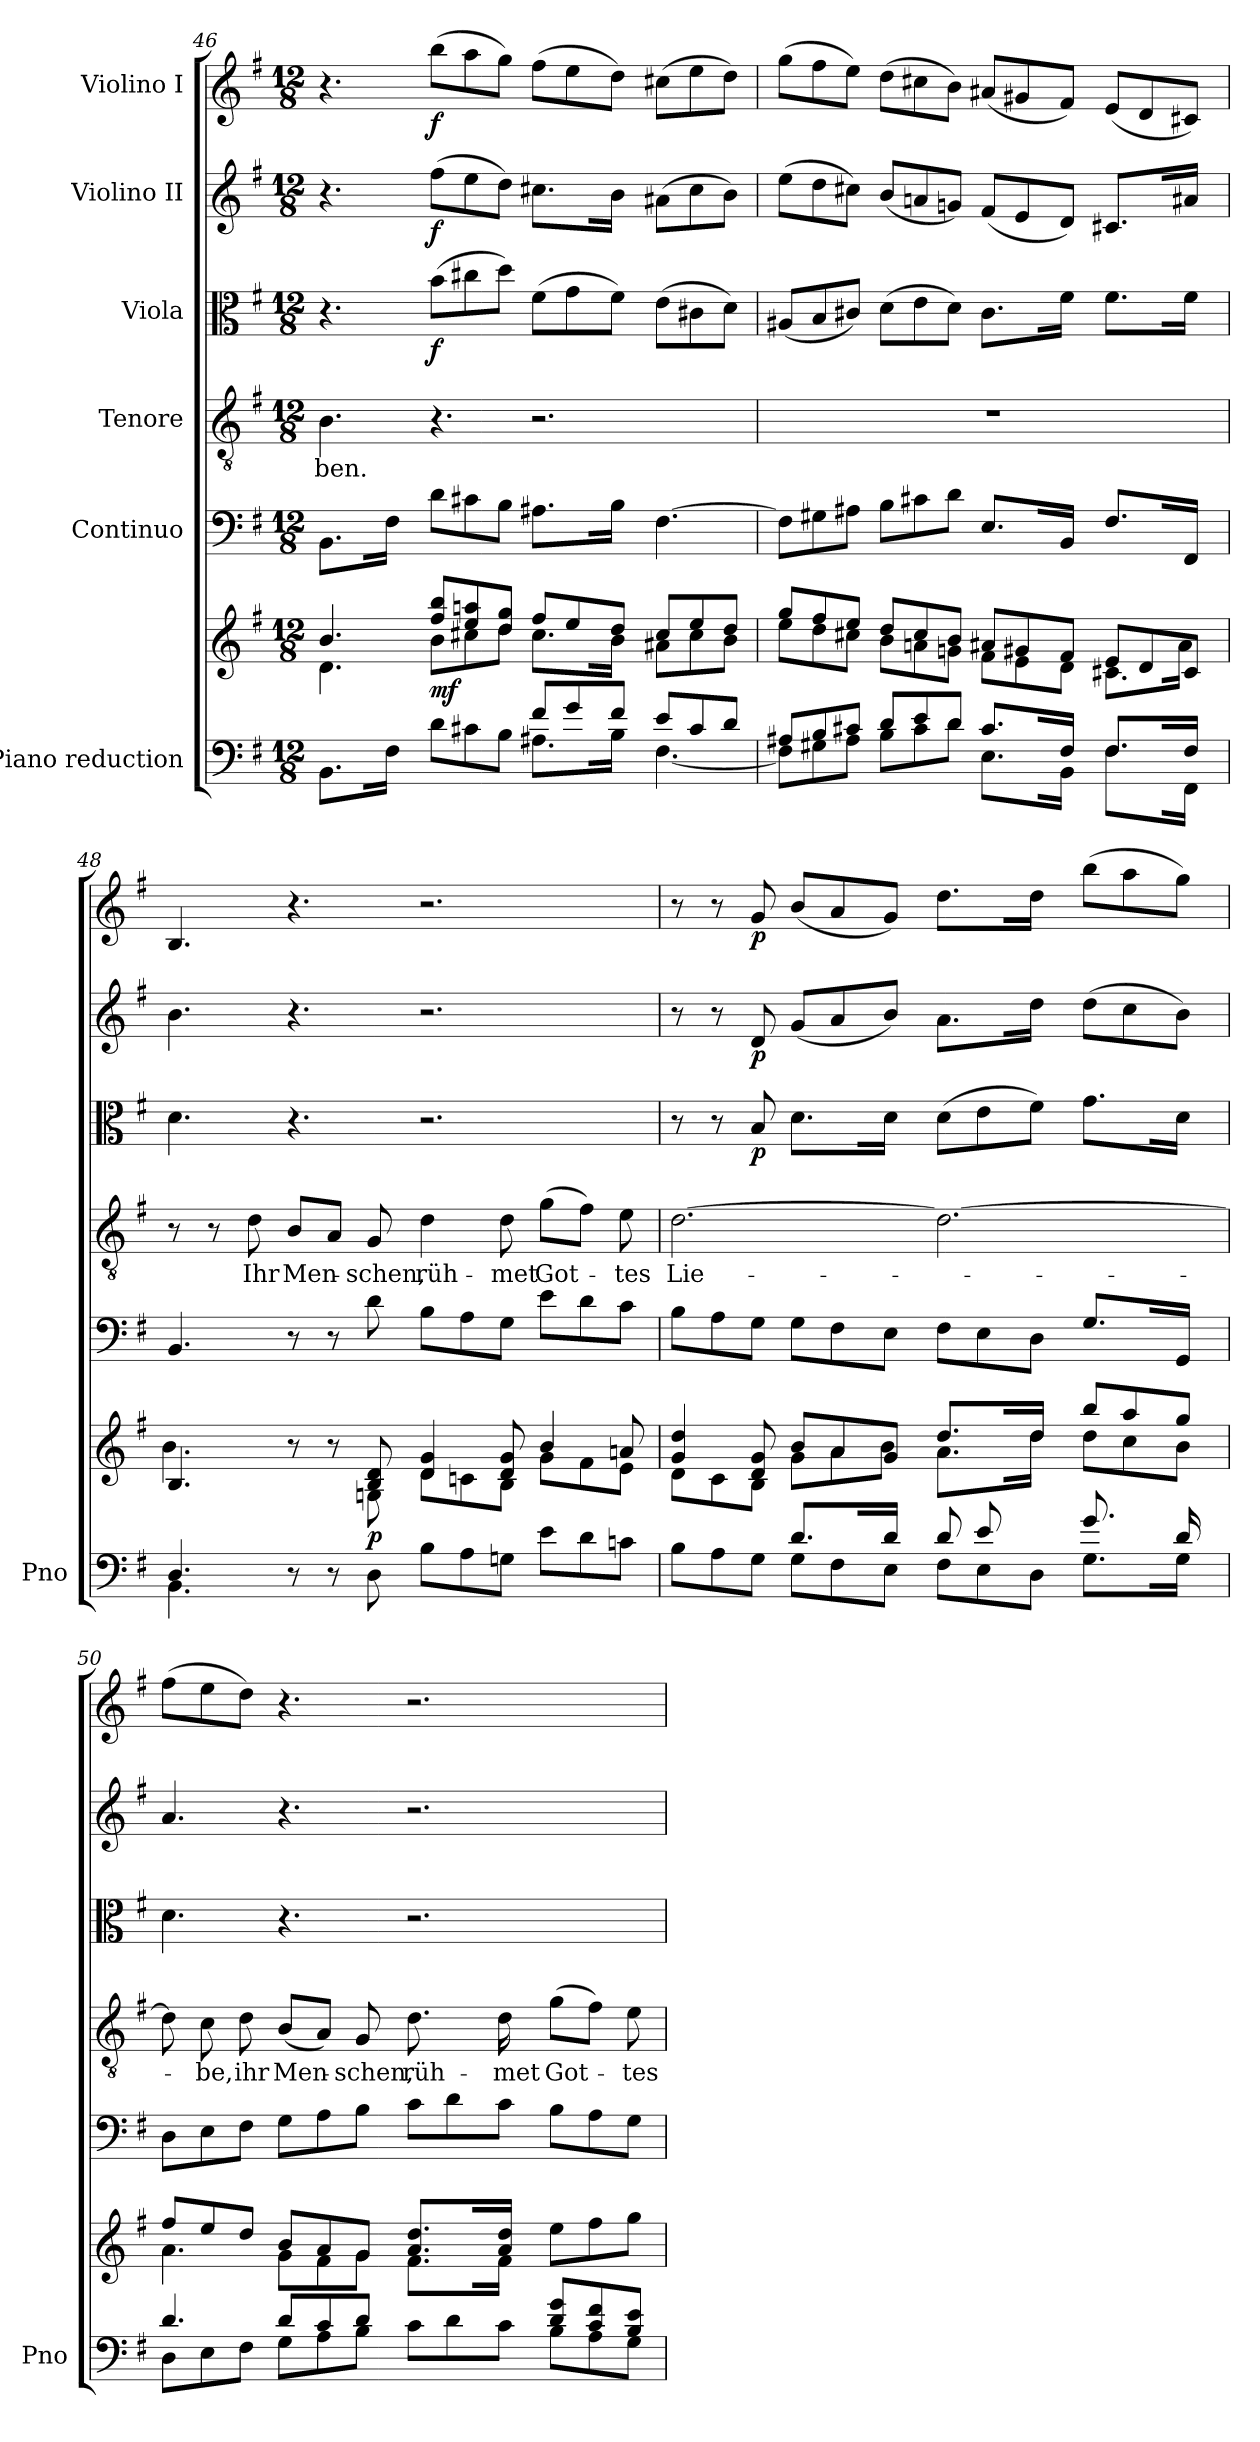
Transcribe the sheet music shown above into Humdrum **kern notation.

**kern	**kern	**dynam	**kern	**kern	**text	**kern	**dynam	**kern	**dynam	**kern	**dynam
*part6	*part6	*part6	*part5	*part4	*part4	*part3	*part3	*part2	*part2	*part1	*part1
*staff7	*staff6	*staff6/7	*staff5	*staff4	*staff4	*staff3	*staff3	*staff2	*staff2	*staff1	*staff1
*I"Piano reduction	*	*	*I"Continuo	*I"Tenore	*	*I"Viola	*	*I"Violino II	*	*I"Violino I	*
*I'Pno	*	*	*	*	*	*	*	*	*	*	*
!!LO:LB:g=z
*clefF4	*clefG2	*	*clefF4	*clefGv2	*	*clefC3	*	*clefG2	*	*clefG2	*
*k[f#]	*k[f#]	*	*k[f#]	*k[f#]	*	*k[f#]	*	*k[f#]	*	*k[f#]	*
*M12/8	*M12/8	*	*M12/8	*M12/8	*	*M12/8	*	*M12/8	*	*M12/8	*
=46	=46	=46	=46	=46	=46	=46	=46	=46	=46	=46	=46
*^	*^	*	*	*	*	*	*	*	*	*	*
!	!	!	!	!	!	!	!LO:LY:b	!	!	!	!	!	!
4.ryy	8.BB\L	4.b/	4.d\	.	8.BB\L	4.B\	-ben.	4.r	.	4.r	.	4.r	.
.	16rddyy	.	.	.	16rAyy	.	.	.	.	.	.	.	.
.	16F#\Jk	.	.	.	16F#\Jk	.	.	.	.	.	.	.	.
.	16ryy	.	.	.	16ryy	.	.	.	.	.	.	.	.
!	!	!	!	!LO:DY:b	!	!	!	!	!LO:DY:b	!	!LO:DY:b	!	!LO:DY:b
4.ryy	8d\L	8ff#/ 8bb/L	8b\L	mf	8d\L	4.r	.	(>8b\L	f	(>8ff#\L	f	(>8bb\L	f
.	8c#X\	8ee/ 8aan/	8cc#X\	.	8c#X\	.	.	8cc#X\	.	8ee\	.	8aa\	.
.	8B\J	8dd/ 8gg/J	8dd\J	.	8B\J	.	.	8dd\J)	.	8dd\J)	.	8gg\J)	.
8f#/L	8.A#X\L	8ff#/L	8.cc#\L	.	8.A#X\L	2.r	.	(>8f#\L	.	8.cc#X\L	.	(>8ff#\L	.
8g/	.	8ee/	.	.	.	.	.	8g\	.	.	.	8ee\	.
.	16rffyy	.	16reeeyy	.	16rcyy	.	.	.	.	16rddyy	.	.	.
8f#/J	16B\Jk	8dd/J	16b\Jk	.	16B\Jk	.	.	8f#\J)	.	16b\Jk	.	8dd\J)	.
.	16ryy	.	16ryy	.	16ryy	.	.	.	.	16ryy	.	.	.
8e/L	[4.F#\	8cc#/L	8a#X\L	.	[4.F#\	.	.	(>8e\L	.	(>8a#X\L	.	(>8cc#X\L	.
8c#/	.	8ee/	8cc#\	.	.	.	.	8c#X\	.	8cc#\	.	8ee\	.
8d/J	.	8dd/J	8b\J	.	.	.	.	8d\J)	.	8b\J)	.	8dd\J)	.
=47	=47	=47	=47	=47	=47	=47	=47	=47	=47	=47	=47	=47	=47
8A#X/L	8F#\L]	8gg/L	8ee\L	.	8F#\L]	1.r	.	(<8A#X/L	.	(>8ee\L	.	(>8gg\L	.
8B/	8G#X\	8ff#/	8dd\	.	8G#X\	.	.	8B/	.	8dd\	.	8ff#\	.
8c#X/J	8A#\J	8ee/J	8cc#X\J	.	8A#X\J	.	.	8c#X/J)	.	8cc#X\J)	.	8ee\J)	.
8d/L	8B\L	8dd/L	8b\L	.	8B\L	.	.	(>8d\L	.	(<8b/L	.	(>8dd\L	.
8e/	8c#\	8cc#/	8an\	.	8c#X\	.	.	8e\	.	8an/	.	8cc#X\	.
8d/J	8d\J	8b/J	8gn\J	.	8d\J	.	.	8d\J)	.	8gn/J)	.	8b\J)	.
8.c#/L	8.E\L	8a#X/L	8f#\L	.	8.E/L	.	.	8.c#\L	.	(<8f#/L	.	(<8a#X/L	.
.	.	8g#X/	8e\	.	.	.	.	.	.	8e/	.	8g#X/	.
16rGGyy	16rbyy	.	.	.	16ryy	.	.	16rbyy	.	.	.	.	.
16F#/Jk	16BB\Jk	8f#/J	8d\J	.	16BB/Jk	.	.	16f#\Jk	.	8d/J)	.	8f#/J)	.
16ryy	16ryy	.	.	.	16ryy	.	.	16ryy	.	.	.	.	.
8.F#/L	8.F#\L	8e/L	8.c#X\L	.	8.F#/L	.	.	8.f#\L	.	8.c#X/L	.	(<8e/L	.
.	.	8d/	.	.	.	.	.	.	.	.	.	8d/	.
16ryy	16rddyy	.	16ryy	.	16ryy	.	.	16rgyy	.	16ryy	.	.	.
16F#/Jk	16FF#\Jk	8c#/J	16a#\Jk	.	16FF#/Jk	.	.	16f#\Jk	.	16a#X/Jk	.	8c#X/J)	.
16ryy	16ryy	.	16ryy	.	16ryy	.	.	16ryy	.	16ryy	.	.	.
=48	=48	=48	=48	=48	=48	=48	=48	=48	=48	=48	=48	=48	=48
4.D/	4.BB\	4.B/	4.b\	.	4.BB/	8r	.	4.d\	.	4.b\	.	4.B/	.
.	.	.	.	.	.	8r	.	.	.	.	.	.	.
!	!	!	!	!	!	!	!LO:LY:b	!	!	!	!	!	!
.	.	.	.	.	.	8d\	Ihr	.	.	.	.	.	.
!	!	!	!	!	!	!	!LO:LY:b	!	!	!	!	!	!
8r	8ryy	8r	8ryy	.	8r	8B/L	Men-	4.r	.	4.r	.	4.r	.
8r	8ryy	8r	8ryy	.	8r	8A/J	.	.	.	.	.	.	.
!	!	!	!	!LO:DY:b	!	!	!LO:LY:b	!	!	!	!	!	!
8ryy	8D\	8B/ 8d/	8Gn\	p	8d\	8G/	-schen,	.	.	.	.	.	.
!	!	!	!	!	!	!	!LO:LY:b	!	!	!	!	!	!
2.ryy	8B\L	4d/ 4g/	8d\L	.	8B\L	4d\	rüh-	2.r	.	2.r	.	2.r	.
.	8A\	.	8cn\	.	8A\	.	.	.	.	.	.	.	.
!	!	!	!	!	!	!	!LO:LY:b	!	!	!	!	!	!
.	8Gn\J	8d/ 8g/	8B\J	.	8G\J	8d\	-met	.	.	.	.	.	.
!	!	!	!	!	!	!	!LO:LY:b	!	!	!	!	!	!
.	8e\L	4b/	8g\L	.	8e\L	(>8g\L	Got-	.	.	.	.	.	.
.	8d\	.	8f#\	.	8d\	8f#\J)	.	.	.	.	.	.	.
!	!	!	!	!	!	!	!LO:LY:b	!	!	!	!	!	!
.	8cn\J	8an/	8e\J	.	8c\J	8e\	-tes	.	.	.	.	.	.
!!LO:PB:g=z
=49	=49	=49	=49	=49	=49	=49	=49	=49	=49	=49	=49	=49	=49
*	*	*	*^	*	*	*	*	*	*	*	*	*	*
!	!	!	!	!	!	!	!	!LO:LY:b	!	!	!	!	!	!
4.ryy	8B\L	4g/ 4dd/	8d\L	1ryy	.	8B\L	[2.d\	Lie-	8r	.	8r	.	8r	.
.	8A\	.	8c\	.	.	8A\	.	.	8r	.	8r	.	8r	.
!	!	!	!	!	!	!	!	!	!	!LO:DY:b	!	!LO:DY:b	!	!LO:DY:b
.	8G\J	8d/ 8g/	8B\J	.	.	8G\J	.	.	8B/	p	8d/	p	8g/	p
8.d/L	8G\L	8b/L	8g\L	.	.	8G\L	.	.	8.d\L	.	(<8g/L	.	(<8b/L	.
.	8F#\	8a/	8a\	.	.	8F#\	.	.	.	.	8a/	.	8a/	.
16rGGyy	.	.	.	.	.	.	.	.	16reyy	.	.	.	.	.
16d/Jk	8E\J	8g/J	8b\J	.	.	8E\J	.	.	16d\Jk	.	8b/J)	.	8g/J)	.
16ryy	.	.	.	.	.	.	.	.	16ryy	.	.	.	.	.
8d/L	8F#\L	8.dd/L	8.a\L	.	.	8F#\L	2.d\_	.	(>8d\L	.	8.a\L	.	8.dd\L	.
8e/	8E\	.	.	.	.	8E\	.	.	8e\	.	.	.	.	.
.	.	16raayy	16raayy	.	.	.	.	.	.	.	16rffyy	.	16rffyy	.
8ryy	8D\J	16dd/Jk	16dd\Jk	8f#\J	.	8D\J	.	.	8f#\J)	.	16dd\Jk	.	16dd\Jk	.
.	.	16ryy	16ryy	.	.	.	.	.	.	.	16ryy	.	16ryy	.
8.g/L	8.G\L	8bb/L	8dd\L	4.ryy	.	8.G/L	.	.	8.g\L	.	(>8dd\L	.	(>8bb\L	.
.	.	8aa/	8cc\	.	.	.	.	.	.	.	8cc\	.	8aa\	.
16rFFFyy	16rddyy	.	.	.	.	16ryy	.	.	16reyy	.	.	.	.	.
16d/Jk	16G\Jk	8gg/J	8b\J	.	.	16GG/Jk	.	.	16d\Jk	.	8b\J)	.	8gg\J)	.
16ryy	16ryy	.	.	.	.	16ryy	.	.	16ryy	.	.	.	.	.
*	*	*	*v	*v	*	*	*	*	*	*	*	*	*	*
=50	=50	=50	=50	=50	=50	=50	=50	=50	=50	=50	=50	=50	=50
4.d/	8D\L	8ff#/L	4.a\	.	8D\L	8d\]	.	4.d\	.	4.a/	.	(>8ff#\L	.
!	!	!	!	!	!	!	!LO:LY:b	!	!	!	!	!	!
.	8E\	8ee/	.	.	8E\	8c\	-be,	.	.	.	.	8ee\	.
!	!	!	!	!	!	!	!LO:LY:b	!	!	!	!	!	!
.	8F#\J	8dd/J	.	.	8F#\J	8d\	ihr	.	.	.	.	8dd\J)	.
!	!	!	!	!	!	!	!LO:LY:b	!	!	!	!	!	!
8d/L	8G\L	8b/L	8g\L	.	8G\L	(<8B/L	Men-	4.r	.	4.r	.	4.r	.
8c/	8A\	8a/	8f#\	.	8A\	8A/J)	.	.	.	.	.	.	.
!	!	!	!	!	!	!	!LO:LY:b	!	!	!	!	!	!
8d/J	8B\J	8g/J	8g\J	.	8B\J	8G/	-schen,	.	.	.	.	.	.
!	!	!	!	!	!	!	!LO:LY:b	!	!	!	!	!	!
4.rGGyy	8c\L	8.a/ 8.dd/L	8.f#\L	.	8c\L	8.d\	rüh-	2.r	.	2.r	.	2.r	.
.	8d\	.	.	.	8d\	.	.	.	.	.	.	.	.
.	.	16reyy	16rgggyy	.	.	16ryy	.	.	.	.	.	.	.
!	!	!	!	!	!	!	!LO:LY:b	!	!	!	!	!	!
.	8c\J	16a/ 16dd/Jk	16f#\Jk	.	8c\J	16d\	-met	.	.	.	.	.	.
.	.	16ryy	16ryy	.	.	16ryy	.	.	.	.	.	.	.
!	!	!	!	!	!	!	!LO:LY:b	!	!	!	!	!	!
8d/ 8g/L	8B\L	8ee\L	4.ryy	.	8B\L	(>8g\L	Got-	.	.	.	.	.	.
8c/ 8f#/	8A\	8ff#\	.	.	8A\	8f#\J)	.	.	.	.	.	.	.
!	!	!	!	!	!	!	!LO:LY:b	!	!	!	!	!	!
8B/ 8e/J	8G\J	8gg\J	.	.	8G\J	8e\	-tes	.	.	.	.	.	.
*v	*v	*	*	*	*	*	*	*	*	*	*	*	*
*	*v	*v	*	*	*	*	*	*	*	*	*	*
=	=	=	=	=	=	=	=	=	=	=	=
*-	*-	*-	*-	*-	*-	*-	*-	*-	*-	*-	*-
